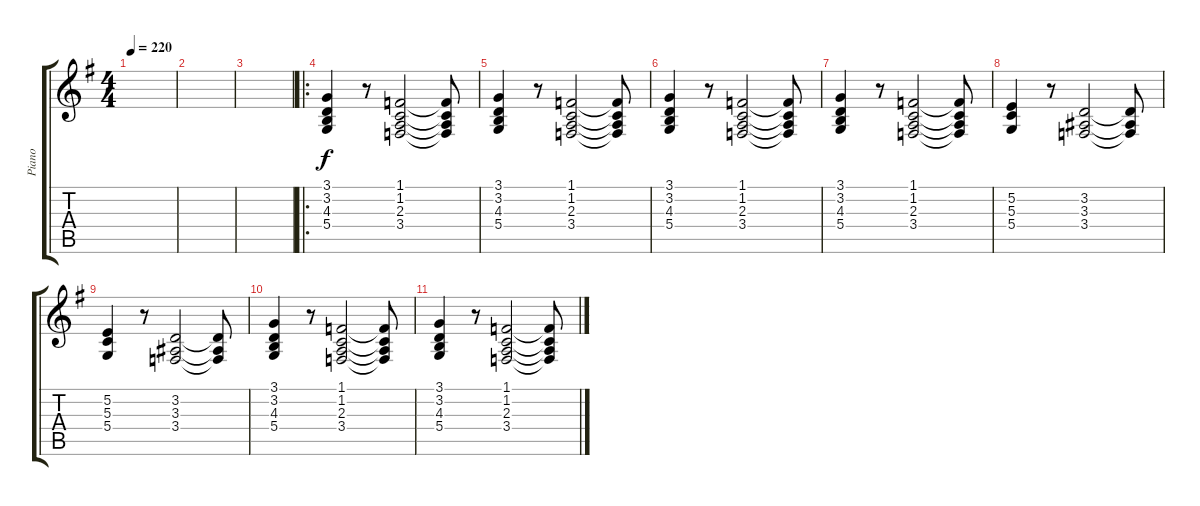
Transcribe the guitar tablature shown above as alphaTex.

\track ("Piano" "Piano") {instrument brightacousticpiano}
\staff {score tabs}
\tuning (E4 B3 G3 D3 A2 E2) {hide}
\ts (4 4)
\tempo 220
\clef g2
\ks g
|
|
|
\ro
(3.1 3.2 4.3 5.4).4 r.8 (1.1 1.2 2.3 3.4).2 (1.1{t} 1.2{t} 2.3{t} 3.4{t}).8 |
(3.1 3.2 4.3 5.4).4 r.8 (1.1 1.2 2.3 3.4).2 (1.1{t} 1.2{t} 2.3{t} 3.4{t}).8 |
(3.1 3.2 4.3 5.4).4 r.8 (1.1 1.2 2.3 3.4).2 (1.1{t} 1.2{t} 2.3{t} 3.4{t}).8 |
(3.1 3.2 4.3 5.4).4 r.8 (1.1 1.2 2.3 3.4).2 (1.1{t} 1.2{t} 2.3{t} 3.4{t}).8 |
(5.2 5.3 5.4).4 r.8 (3.2 3.3 3.4).2 (3.2{t} 3.3{t} 3.4{t}).8 |
(5.2 5.3 5.4).4 r.8 (3.2 3.3 3.4).2 (3.2{t} 3.3{t} 3.4{t}).8 |
(3.1 3.2 4.3 5.4).4 r.8 (1.1 1.2 2.3 3.4).2 (1.1{t} 1.2{t} 2.3{t} 3.4{t}).8 |
(3.1 3.2 4.3 5.4).4 r.8 (1.1 1.2 2.3 3.4).2 (1.1{t} 1.2{t} 2.3{t} 3.4{t}).8
